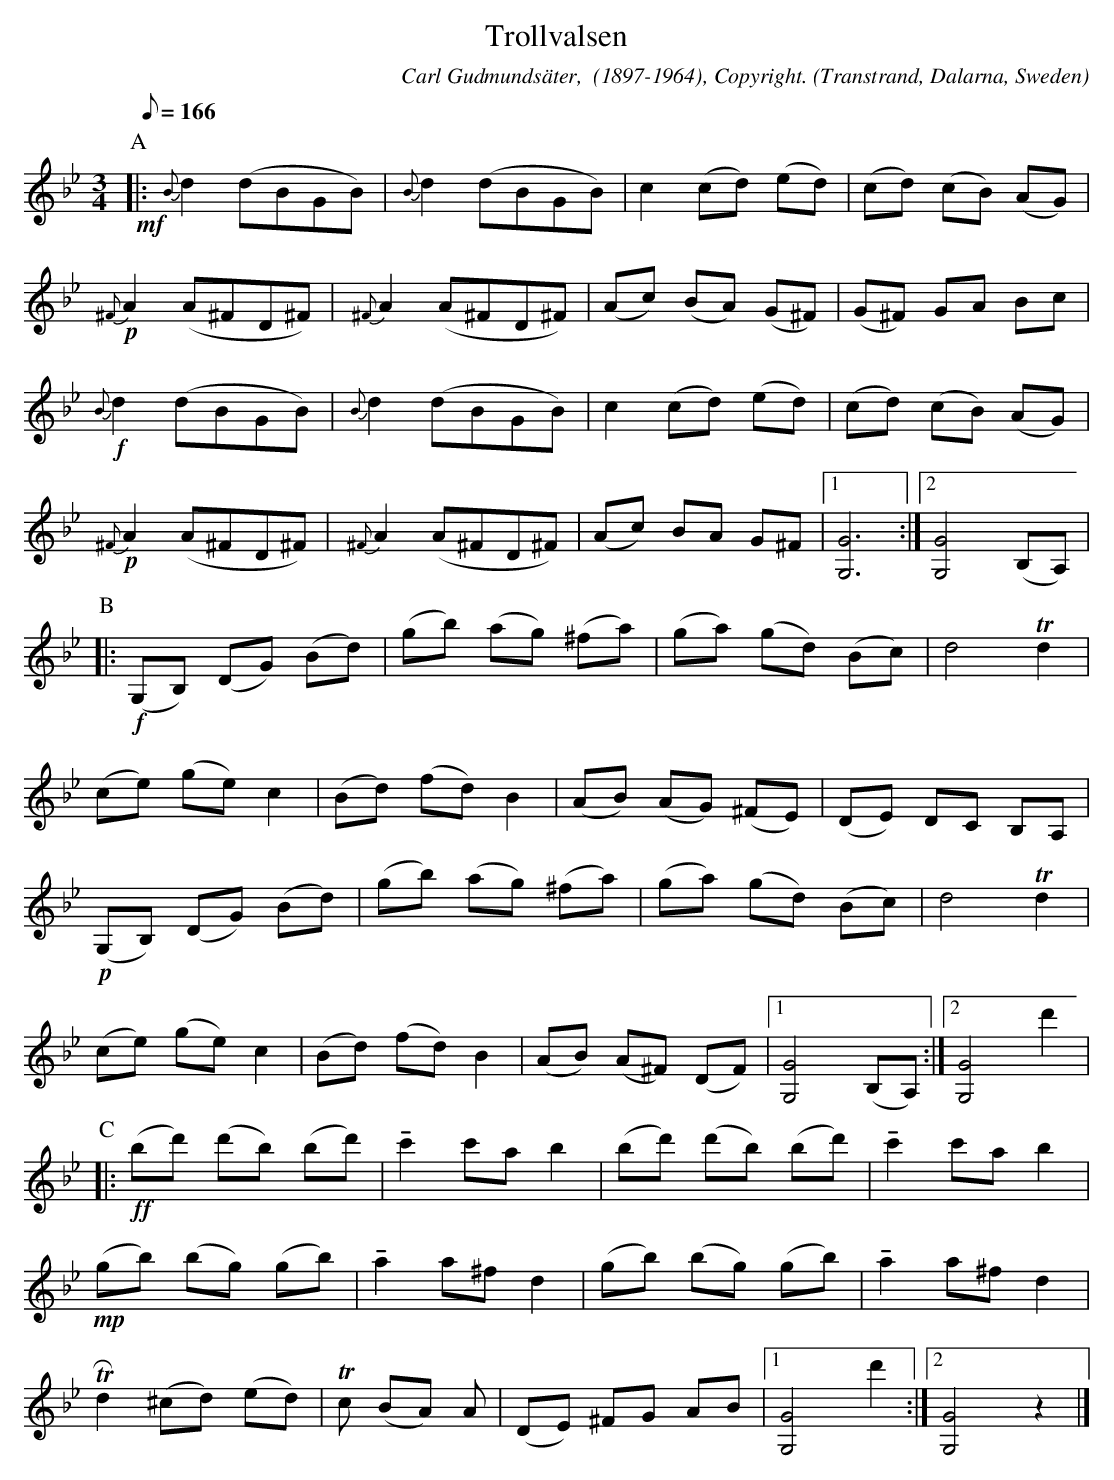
X:1
T: Trollvalsen
O: Transtrand, Dalarna, Sweden
M: 3/4
C: Carl Gudmundsäter,  (1897-1964), Copyright.
Q:166 Allegro
K: Gm
P:A
+mf+ |: {B}d2 (dBGB) | {B}d2 (dBGB) | c2 (cd) (ed) | (cd) (cB) (AG) |
+p+ {^F}A2 (A^FD^F) | {^F}A2 (A^FD^F) | (Ac) (BA) (G^F) | (G^F) GA Bc |
+f+ {B}d2 (dBGB) | {B}d2 (dBGB) |  c2 (cd) (ed) | (cd) (cB) (AG) |
+p+ {^F}A2 (A^FD^F) | {^F}A2 (A^FD^F) | (Ac) BA G^F |1 [G6G,6] :|2 [G4G,4] (B,A,)|
P:B
|: +f+ (G,B,) (DG) (Bd) | (gb) (ag) (^fa) | (ga) (gd) (Bc) | d4 Td2 |
(ce) (ge) c2 | (Bd) (fd) B2 | (AB) (AG) (^FE) | (DE) DC B,A, |
+p+ (G,B,) (DG) (Bd) | (gb) (ag) (^fa) | (ga) (gd) (Bc) | d4 Td2 |
(ce) (ge) c2 | (Bd) (fd) B2 | (AB) (A^F) (DF) |1 [G4G,4] (B,A,) :|2 [G4G,4] d'2|
P:C
|: +ff+ (bd') (d'b) (bd') | !tenuto!c'2 c'a b2 | (bd') (d'b) (bd') | !tenuto! c'2 c'a b2 |
+mp+ (gb) (bg) (gb) | !tenuto! a2 a^f d2 | (gb) (bg) (gb) | !tenuto! a2 a^f d2 |
TRd2 (^cd) (ed) | Tc (BA) A | (DE) ^FG AB |1 [G4G,4] d'2 :|2 [G4G,4] z2 |]
